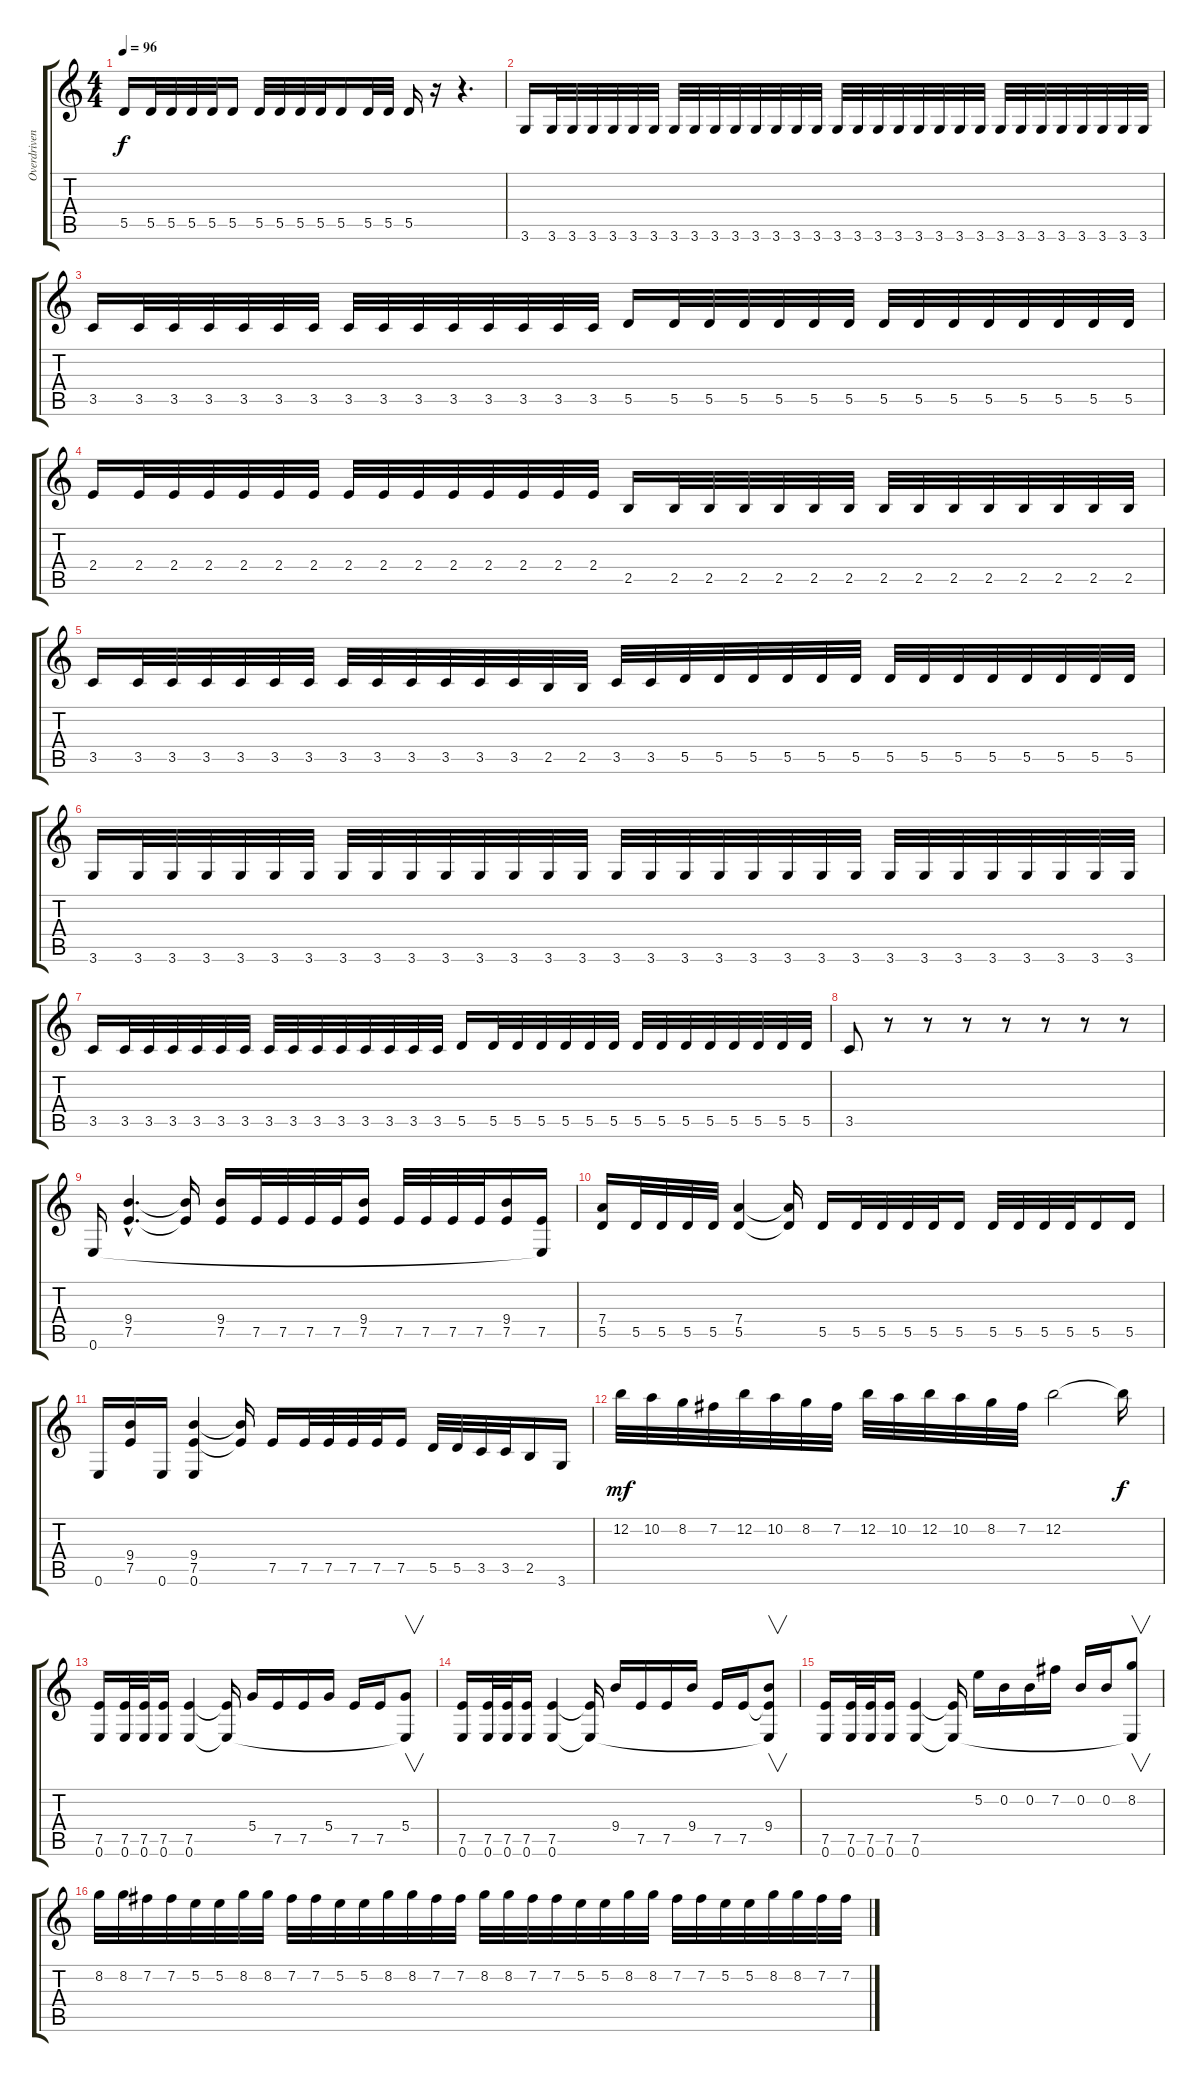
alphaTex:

\track ("Overdriven" "Overdriven") {instrument overdrivenguitar}
\staff {score tabs}
\tuning (E4 B3 G3 D3 A2 E2) {hide}
\ts (4 4)
\tempo 96
\clef g2
\ks c
5.5.16{dy f} 5.5.32 5.5.32 5.5.32 5.5.32 5.5.16 5.5.32 5.5.32 5.5.32 5.5.32 5.5.16 5.5.32 5.5.32 5.5.16 r.16 r.4{d} |
3.6.16 3.6.32 3.6.32 3.6.32 3.6.32 3.6.32 3.6.32 3.6.32 3.6.32 3.6.32 3.6.32 3.6.32 3.6.32 3.6.32 3.6.32 3.6.32 3.6.32 3.6.32 3.6.32 3.6.32 3.6.32 3.6.32 3.6.32 3.6.32 3.6.32 3.6.32 3.6.32 3.6.32 3.6.32 3.6.32 3.6.32 |
3.5.16 3.5.32 3.5.32 3.5.32 3.5.32 3.5.32 3.5.32 3.5.32 3.5.32 3.5.32 3.5.32 3.5.32 3.5.32 3.5.32 3.5.32 5.5.16 5.5.32 5.5.32 5.5.32 5.5.32 5.5.32 5.5.32 5.5.32 5.5.32 5.5.32 5.5.32 5.5.32 5.5.32 5.5.32 5.5.32 |
2.4.16 2.4.32 2.4.32 2.4.32 2.4.32 2.4.32 2.4.32 2.4.32 2.4.32 2.4.32 2.4.32 2.4.32 2.4.32 2.4.32 2.4.32 2.5.16 2.5.32 2.5.32 2.5.32 2.5.32 2.5.32 2.5.32 2.5.32 2.5.32 2.5.32 2.5.32 2.5.32 2.5.32 2.5.32 2.5.32 |
3.5.16 3.5.32 3.5.32 3.5.32 3.5.32 3.5.32 3.5.32 3.5.32 3.5.32 3.5.32 3.5.32 3.5.32 3.5.32 2.5.32 2.5.32 3.5.32 3.5.32 5.5.32 5.5.32 5.5.32 5.5.32 5.5.32 5.5.32 5.5.32 5.5.32 5.5.32 5.5.32 5.5.32 5.5.32 5.5.32 5.5.32 |
3.6.16 3.6.32 3.6.32 3.6.32 3.6.32 3.6.32 3.6.32 3.6.32 3.6.32 3.6.32 3.6.32 3.6.32 3.6.32 3.6.32 3.6.32 3.6.32 3.6.32 3.6.32 3.6.32 3.6.32 3.6.32 3.6.32 3.6.32 3.6.32 3.6.32 3.6.32 3.6.32 3.6.32 3.6.32 3.6.32 3.6.32 |
3.5.16 3.5.32 3.5.32 3.5.32 3.5.32 3.5.32 3.5.32 3.5.32 3.5.32 3.5.32 3.5.32 3.5.32 3.5.32 3.5.32 3.5.32 5.5.16 5.5.32 5.5.32 5.5.32 5.5.32 5.5.32 5.5.32 5.5.32 5.5.32 5.5.32 5.5.32 5.5.32 5.5.32 5.5.32 5.5.32 |
3.5.8 r.8 r.8 r.8 r.8 r.8 r.8 r.8 |
0.6.16 (9.4{hac} 7.5{hac}).4{d} (9.4{t} 7.5{t}).16 (9.4 7.5).16 7.5.32 7.5.32 7.5.32 7.5.32 (9.4 7.5).16 7.5.32 7.5.32 7.5.32 7.5.32 (9.4 7.5).16 (7.5 0.6{t}).16 |
(7.4 5.5).16 5.5.32 5.5.32 5.5.32 5.5.32 (7.4 5.5).4 (7.4{t} 5.5{t}).16 5.5.16 5.5.32 5.5.32 5.5.32 5.5.32 5.5.16 5.5.32 5.5.32 5.5.32 5.5.32 5.5.16 5.5.16 |
0.6.16 (9.4 7.5).16 0.6.16 (9.4 7.5 0.6).4 (9.4{t} 7.5{t}).16 7.5.16 7.5.32 7.5.32 7.5.32 7.5.32 7.5.16 5.5.32 5.5.32 3.5.32 3.5.32 2.5.16 3.6.16 |
12.2.32{dy mf} 10.2.32 8.2.32 7.2.32 12.2.32 10.2.32 8.2.32 7.2.32 12.2.32 10.2.32 12.2.32 10.2.32 8.2.32 7.2.32 12.2.2 12.2{t}.16{dy f} |
(7.5 0.6).16 (7.5 0.6).32 (7.5 0.6).32 (7.5 0.6).16 (7.5 0.6).4 (7.5{t} 0.6{t}).16 5.4.16 7.5.16 7.5.16 5.4.16 7.5.16 7.5.16 (5.4 0.6{t}).8{v} |
(7.5 0.6).16 (7.5 0.6).32 (7.5 0.6).32 (7.5 0.6).16 (7.5 0.6).4 (7.5{t} 0.6{t}).16 9.4.16 7.5.16 7.5.16 9.4.16 7.5.16 7.5.16 (9.4 7.5{t} 0.6{t}).8{v} |
(7.5 0.6).16 (7.5 0.6).32 (7.5 0.6).32 (7.5 0.6).16 (7.5 0.6).4 (7.5{t} 0.6{t}).16 5.2.16 0.2.16 0.2.16 7.2.16 0.2.16 0.2.16 (8.2 0.6{t}).8{v} |
8.2.32 8.2.32 7.2.32 7.2.32 5.2.32 5.2.32 8.2.32 8.2.32 7.2.32 7.2.32 5.2.32 5.2.32 8.2.32 8.2.32 7.2.32 7.2.32 8.2.32 8.2.32 7.2.32 7.2.32 5.2.32 5.2.32 8.2.32 8.2.32 7.2.32 7.2.32 5.2.32 5.2.32 8.2.32 8.2.32 7.2.32 7.2.32
